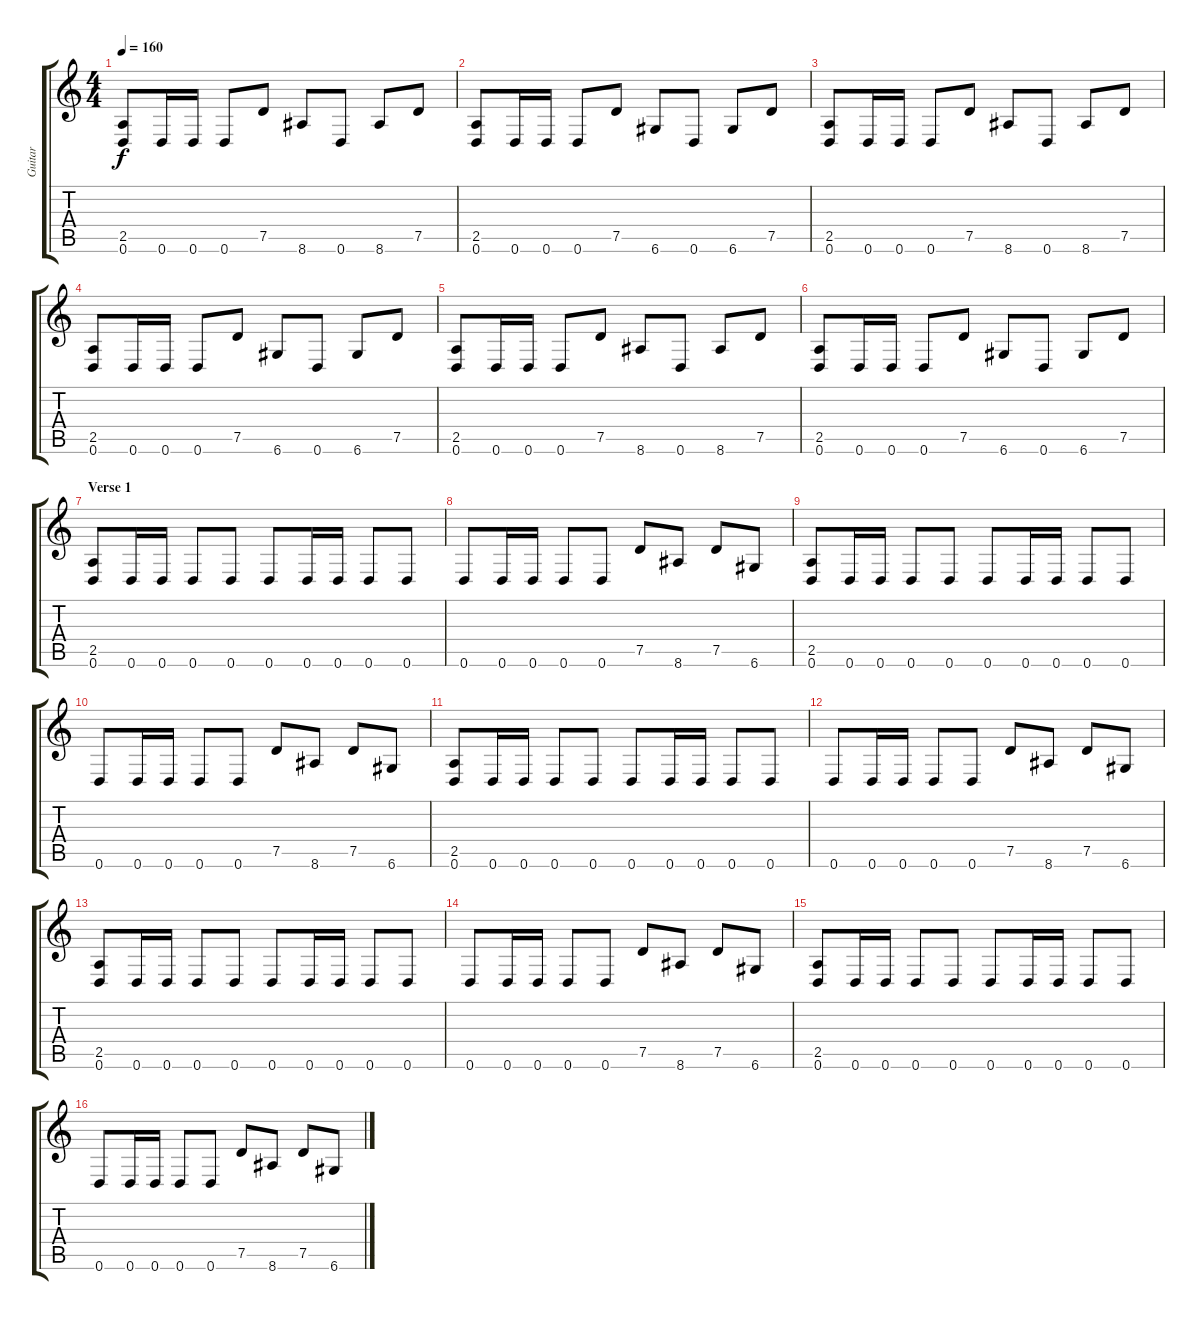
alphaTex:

\track ("Guitar" "Guitar") {instrument distortionguitar}
\staff {score tabs}
\tuning (D4 A3 F3 C3 G2 D2) {hide}
\ts (4 4)
\tempo 160
\clef g2
\ks c
(2.5 0.6).8{dy f} 0.6.16 0.6.16 0.6.8 7.5.8 8.6.8 0.6.8 8.6.8 7.5.8 |
(2.5 0.6).8 0.6.16 0.6.16 0.6.8 7.5.8 6.6.8 0.6.8 6.6.8 7.5.8 |
(2.5 0.6).8 0.6.16 0.6.16 0.6.8 7.5.8 8.6.8 0.6.8 8.6.8 7.5.8 |
(2.5 0.6).8 0.6.16 0.6.16 0.6.8 7.5.8 6.6.8 0.6.8 6.6.8 7.5.8 |
(2.5 0.6).8 0.6.16 0.6.16 0.6.8 7.5.8 8.6.8 0.6.8 8.6.8 7.5.8 |
(2.5 0.6).8 0.6.16 0.6.16 0.6.8 7.5.8 6.6.8 0.6.8 6.6.8 7.5.8 |
\section ("" "Verse 1")
(2.5 0.6).8 0.6.16 0.6.16 0.6.8 0.6.8 0.6.8 0.6.16 0.6.16 0.6.8 0.6.8 |
0.6.8 0.6.16 0.6.16 0.6.8 0.6.8 7.5.8 8.6.8 7.5.8 6.6.8 |
(2.5 0.6).8 0.6.16 0.6.16 0.6.8 0.6.8 0.6.8 0.6.16 0.6.16 0.6.8 0.6.8 |
0.6.8 0.6.16 0.6.16 0.6.8 0.6.8 7.5.8 8.6.8 7.5.8 6.6.8 |
(2.5 0.6).8 0.6.16 0.6.16 0.6.8 0.6.8 0.6.8 0.6.16 0.6.16 0.6.8 0.6.8 |
0.6.8 0.6.16 0.6.16 0.6.8 0.6.8 7.5.8 8.6.8 7.5.8 6.6.8 |
(2.5 0.6).8 0.6.16 0.6.16 0.6.8 0.6.8 0.6.8 0.6.16 0.6.16 0.6.8 0.6.8 |
0.6.8 0.6.16 0.6.16 0.6.8 0.6.8 7.5.8 8.6.8 7.5.8 6.6.8 |
(2.5 0.6).8 0.6.16 0.6.16 0.6.8 0.6.8 0.6.8 0.6.16 0.6.16 0.6.8 0.6.8 |
0.6.8 0.6.16 0.6.16 0.6.8 0.6.8 7.5.8 8.6.8 7.5.8 6.6.8
